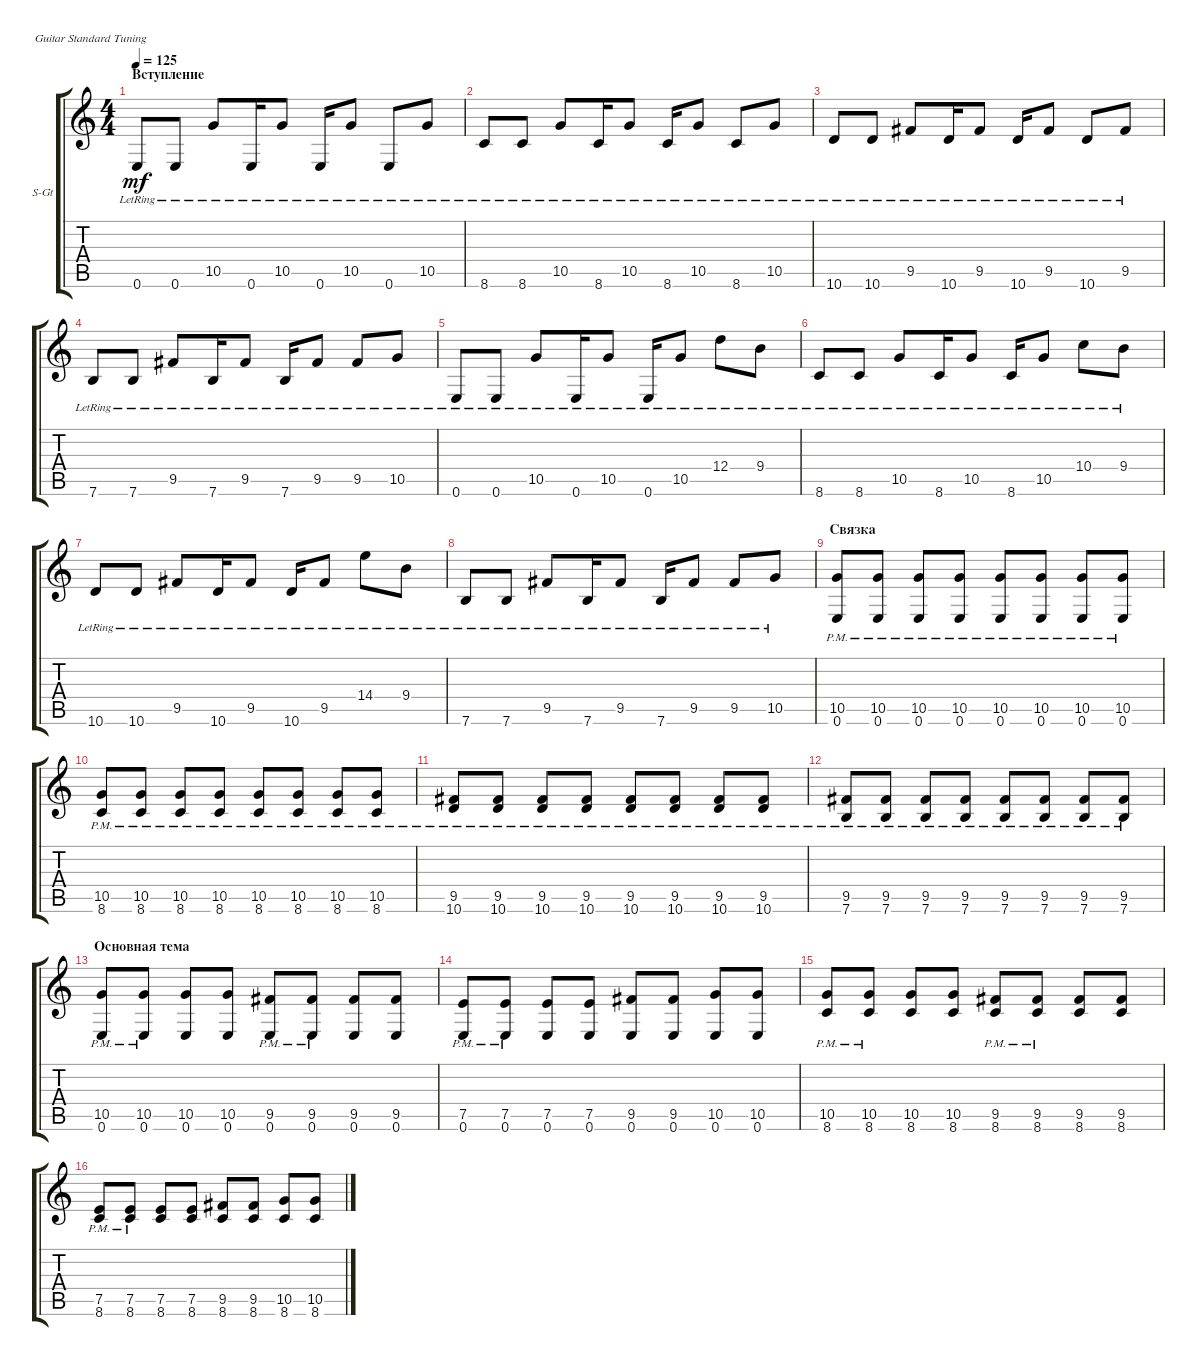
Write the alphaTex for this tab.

\defaultSystemsLayout 4
\bracketExtendMode groupsimilarinstruments
\firstSystemTrackNameOrientation horizontal
\otherSystemsTrackNameOrientation horizontal
\track ("Steel Guitar" "S-Gt") {instrument acousticguitarsteel}
\staff {score tabs}
\tuning (E4 B3 G3 D3 A2 E2)
\ts (4 4)
\section ("" "Вступление")
\tempo 125
\clef g2
\ks c
0.6{lr}.8{dy mf instrument acousticguitarsteel} 0.6{lr}.8 10.5{lr}.8 0.6{lr}.16 10.5{lr}.8 0.6{lr}.16 10.5{lr}.8 0.6{lr}.8 10.5{lr}.8 |
8.6{lr}.8 8.6{lr}.8 10.5{lr}.8 8.6{lr}.16 10.5{lr}.8 8.6{lr}.16 10.5{lr}.8 8.6{lr}.8 10.5{lr}.8 |
10.6{lr}.8 10.6{lr}.8 9.5{lr}.8 10.6{lr}.16 9.5{lr}.8 10.6{lr}.16 9.5{lr}.8 10.6{lr}.8 9.5{lr}.8 |
7.6{lr}.8 7.6{lr}.8 9.5{lr}.8 7.6{lr}.16 9.5{lr}.8 7.6{lr}.16 9.5{lr}.8 9.5{lr}.8 10.5{lr}.8 |
0.6{lr}.8 0.6{lr}.8 10.5{lr}.8 0.6{lr}.16 10.5{lr}.8 0.6{lr}.16 10.5{lr}.8 12.4{lr}.8 9.4{lr}.8 |
8.6{lr}.8 8.6{lr}.8 10.5{lr}.8 8.6{lr}.16 10.5{lr}.8 8.6{lr}.16 10.5{lr}.8 10.4{lr}.8 9.4{lr}.8 |
10.6{lr}.8 10.6{lr}.8 9.5{lr}.8 10.6{lr}.16 9.5{lr}.8 10.6{lr}.16 9.5{lr}.8 14.4{lr}.8 9.4{lr}.8 |
7.6{lr}.8 7.6{lr}.8 9.5{lr}.8 7.6{lr}.16 9.5{lr}.8 7.6{lr}.16 9.5{lr}.8 9.5{lr}.8 10.5{lr}.8 |
\section ("" "Связка")
(0.6{pm} 10.5{pm}).8 (10.5{pm} 0.6{pm}).8 (10.5{pm} 0.6{pm}).8 (10.5{pm} 0.6{pm}).8 (10.5{pm} 0.6{pm}).8 (10.5{pm} 0.6{pm}).8 (10.5{pm} 0.6{pm}).8 (10.5{pm} 0.6{pm}).8 |
(8.6{pm} 10.5{pm}).8 (10.5{pm} 8.6{pm}).8 (10.5{pm} 8.6{pm}).8 (10.5{pm} 8.6{pm}).8 (10.5{pm} 8.6{pm}).8 (10.5{pm} 8.6{pm}).8 (10.5{pm} 8.6{pm}).8 (10.5{pm} 8.6{pm}).8 |
(10.6{pm} 9.5{pm}).8 (9.5{pm} 10.6{pm}).8 (9.5{pm} 10.6{pm}).8 (9.5{pm} 10.6{pm}).8 (9.5{pm} 10.6{pm}).8 (9.5{pm} 10.6{pm}).8 (9.5{pm} 10.6{pm}).8 (9.5{pm} 10.6{pm}).8 |
(7.6{pm} 9.5{pm}).8 (9.5{pm} 7.6{pm}).8 (9.5{pm} 7.6{pm}).8 (9.5{pm} 7.6{pm}).8 (9.5{pm} 7.6{pm}).8 (9.5{pm} 7.6{pm}).8 (9.5{pm} 7.6{pm}).8 (9.5{pm} 7.6{pm}).8 |
\section ("" "Основная тема")
(0.6{pm} 10.5{pm}).8 (10.5{pm} 0.6{pm}).8 (10.5 0.6).8 (10.5 0.6).8 (9.5{pm} 0.6{pm}).8 (9.5{pm} 0.6{pm}).8 (9.5 0.6).8 (9.5 0.6).8 |
(0.6{pm} 7.5{pm}).8 (7.5{pm} 0.6{pm}).8 (7.5 0.6).8 (7.5 0.6).8 (9.5 0.6).8 (9.5 0.6).8 (10.5 0.6).8 (10.5 0.6).8 |
(8.6{pm} 10.5{pm}).8 (10.5{pm} 8.6{pm}).8 (10.5 8.6).8 (10.5 8.6).8 (9.5{pm} 8.6{pm}).8 (9.5{pm} 8.6{pm}).8 (9.5 8.6).8 (9.5 8.6).8 |
(8.6{pm} 7.5{pm}).8 (7.5{pm} 8.6{pm}).8 (7.5 8.6).8 (7.5 8.6).8 (9.5 8.6).8 (9.5 8.6).8 (10.5 8.6).8 (10.5 8.6).8
